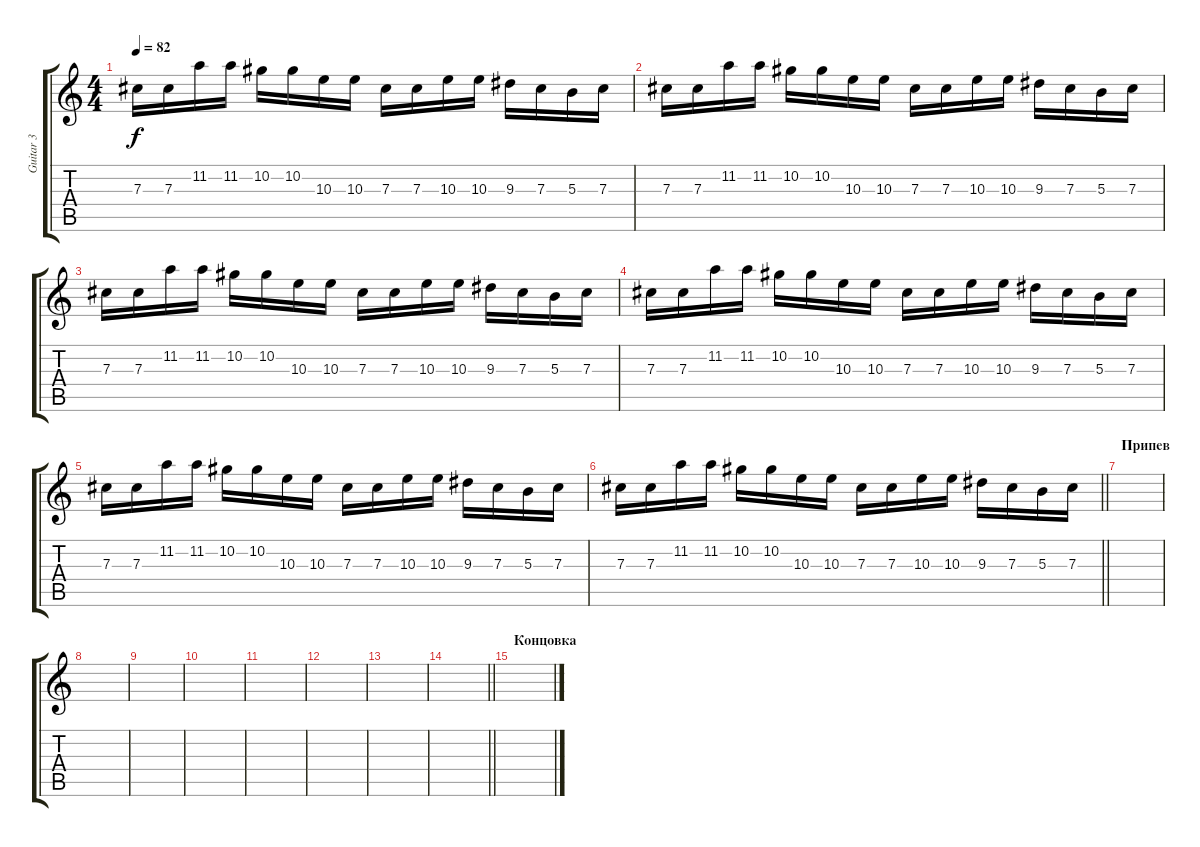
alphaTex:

\track ("Guitar 3" "Guitar 3") {instrument distortionguitar}
\staff {score tabs}
\tuning (Eb4 Bb3 Gb3 Db3 Ab2 Db2) {hide}
\ts (4 4)
\tempo 82
\clef g2
\ks c
7.3.16{dy f} 7.3.16 11.2.16 11.2.16 10.2.16 10.2.16 10.3.16 10.3.16 7.3.16 7.3.16 10.3.16 10.3.16 9.3.16 7.3.16 5.3.16 7.3.16 |
7.3.16 7.3.16 11.2.16 11.2.16 10.2.16 10.2.16 10.3.16 10.3.16 7.3.16 7.3.16 10.3.16 10.3.16 9.3.16 7.3.16 5.3.16 7.3.16 |
7.3.16 7.3.16 11.2.16 11.2.16 10.2.16 10.2.16 10.3.16 10.3.16 7.3.16 7.3.16 10.3.16 10.3.16 9.3.16 7.3.16 5.3.16 7.3.16 |
7.3.16 7.3.16 11.2.16 11.2.16 10.2.16 10.2.16 10.3.16 10.3.16 7.3.16 7.3.16 10.3.16 10.3.16 9.3.16 7.3.16 5.3.16 7.3.16 |
7.3.16 7.3.16 11.2.16 11.2.16 10.2.16 10.2.16 10.3.16 10.3.16 7.3.16 7.3.16 10.3.16 10.3.16 9.3.16 7.3.16 5.3.16 7.3.16 |
\barLineRight lightlight
7.3.16 7.3.16 11.2.16 11.2.16 10.2.16 10.2.16 10.3.16 10.3.16 7.3.16 7.3.16 10.3.16 10.3.16 9.3.16 7.3.16 5.3.16 7.3.16 |
\section ("" "Припев")
|
|
|
|
|
|
|
\barLineRight lightlight
|
\section ("" "Концовка")
